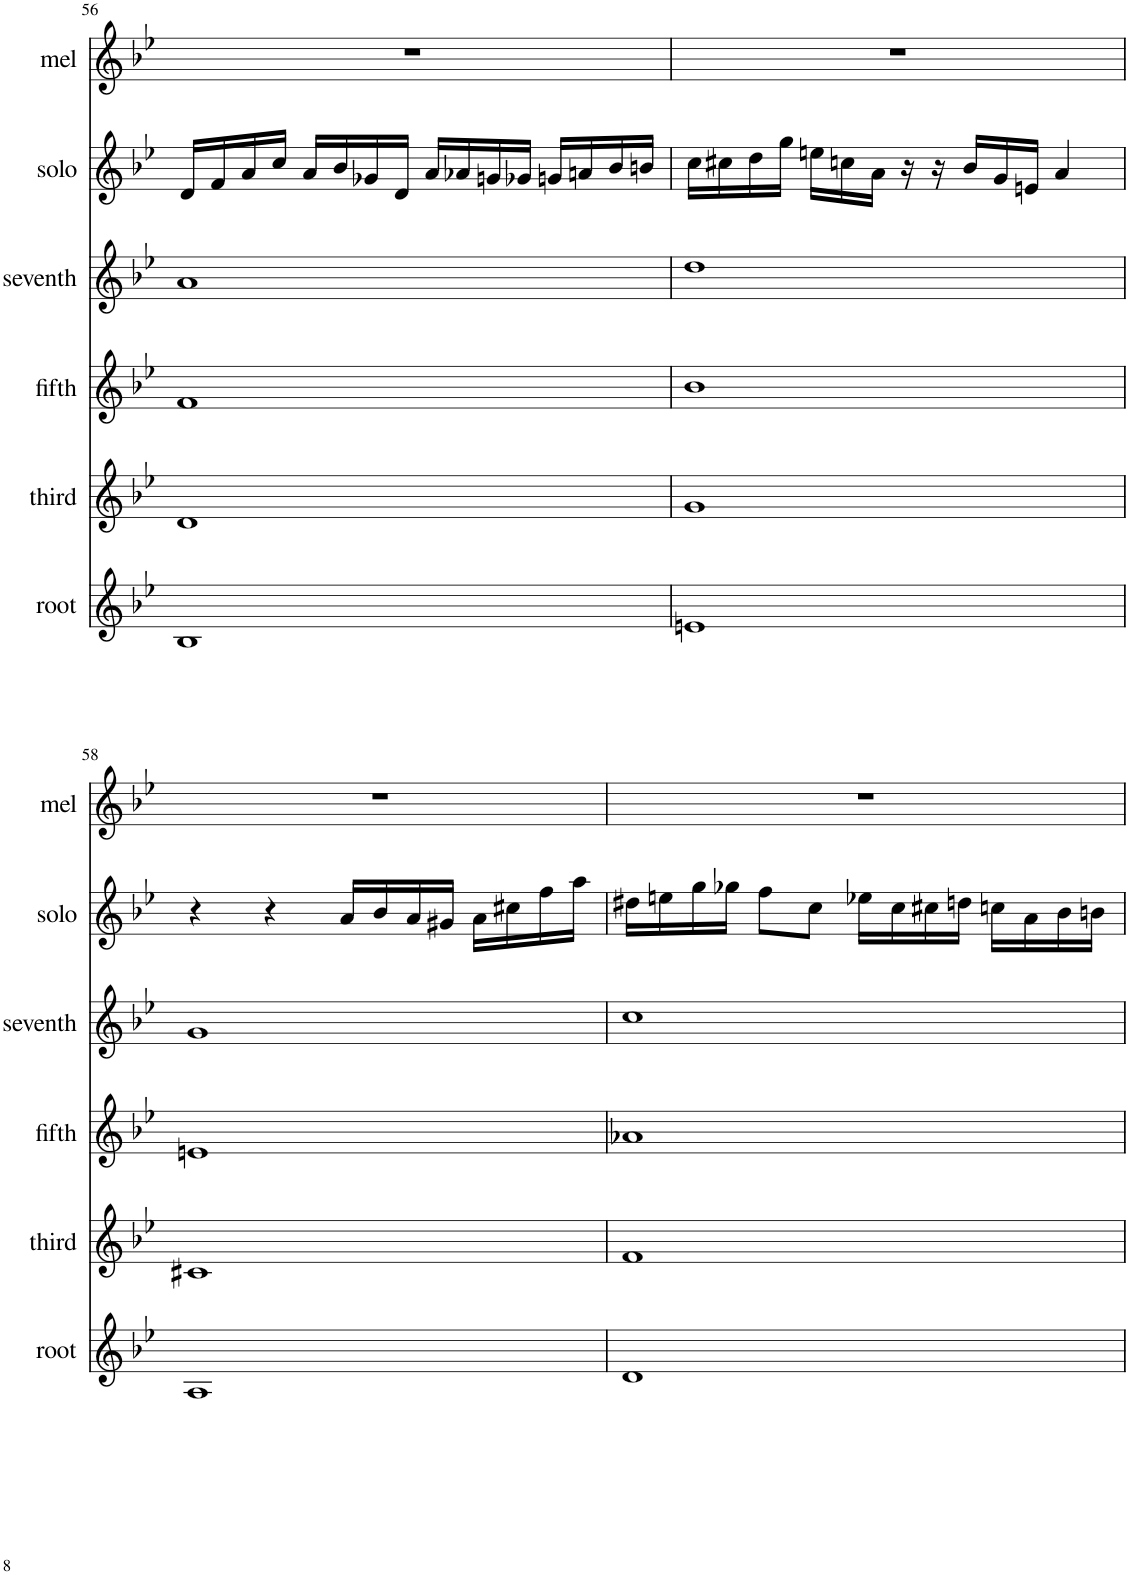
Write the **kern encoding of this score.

**kern	**kern	**kern	**kern	**kern	**kern
*part6	*part5	*part4	*part3	*part2	*part1
*staff6	*staff5	*staff4	*staff3	*staff2	*staff1
*I"root	*I"third	*I"fifth	*I"seventh	*I"solo	*I"mel
*I'root	*I'third	*I'fifth	*I'seventh	*I'solo	*I'mel
!!LO:PB:g=z
*clefG2	*clefG2	*clefG2	*clefG2	*clefG2	*clefG2
*k[b-e-]	*k[b-e-]	*k[b-e-]	*k[b-e-]	*k[b-e-]	*k[b-e-]
*M4/4	*M4/4	*M4/4	*M4/4	*M4/4	*M4/4
=56	=56	=56	=56	=56	=56
1B-	1d	1f	1a	16d/LL	1r
.	.	.	.	16f/	.
.	.	.	.	16a/	.
.	.	.	.	16cc/JJ	.
.	.	.	.	16a/LL	.
.	.	.	.	16b-/	.
.	.	.	.	16g-X/	.
.	.	.	.	16d/JJ	.
.	.	.	.	16a/LL	.
.	.	.	.	16a-X/	.
.	.	.	.	16gn/	.
.	.	.	.	16g-X/JJ	.
.	.	.	.	16gn/LL	.
.	.	.	.	16an/	.
.	.	.	.	16b-/	.
.	.	.	.	16bn/JJ	.
=57	=57	=57	=57	=57	=57
1en	1g	1b-	1dd	16cc\LL	1r
.	.	.	.	16cc#X\	.
.	.	.	.	16dd\	.
.	.	.	.	16gg\JJ	.
.	.	.	.	16een\LL	.
.	.	.	.	16ccn\	.
.	.	.	.	16a\JJ	.
.	.	.	.	16r	.
.	.	.	.	16r	.
.	.	.	.	16b-/LL	.
.	.	.	.	16g/	.
.	.	.	.	16en/JJ	.
.	.	.	.	4a/	.
!!LO:LB:g=z
=58	=58	=58	=58	=58	=58
1A	1c#X	1en	1g	4r	1r
.	.	.	.	4r	.
.	.	.	.	16a/LL	.
.	.	.	.	16b-/	.
.	.	.	.	16a/	.
.	.	.	.	16g#X/JJ	.
.	.	.	.	16a\LL	.
.	.	.	.	16cc#X\	.
.	.	.	.	16ff\	.
.	.	.	.	16aa\JJ	.
=59	=59	=59	=59	=59	=59
1d	1f	1a-X	1cc	16dd#X\LL	1r
.	.	.	.	16een\	.
.	.	.	.	16gg\	.
.	.	.	.	16gg-X\JJ	.
.	.	.	.	8ff\L	.
.	.	.	.	8cc\J	.
.	.	.	.	16ee-X\LL	.
.	.	.	.	16cc\	.
.	.	.	.	16cc#X\	.
.	.	.	.	16ddn\JJ	.
.	.	.	.	16ccn\LL	.
.	.	.	.	16a\	.
.	.	.	.	16b-\	.
.	.	.	.	16bn\JJ	.
=	=	=	=	=	=
*-	*-	*-	*-	*-	*-
